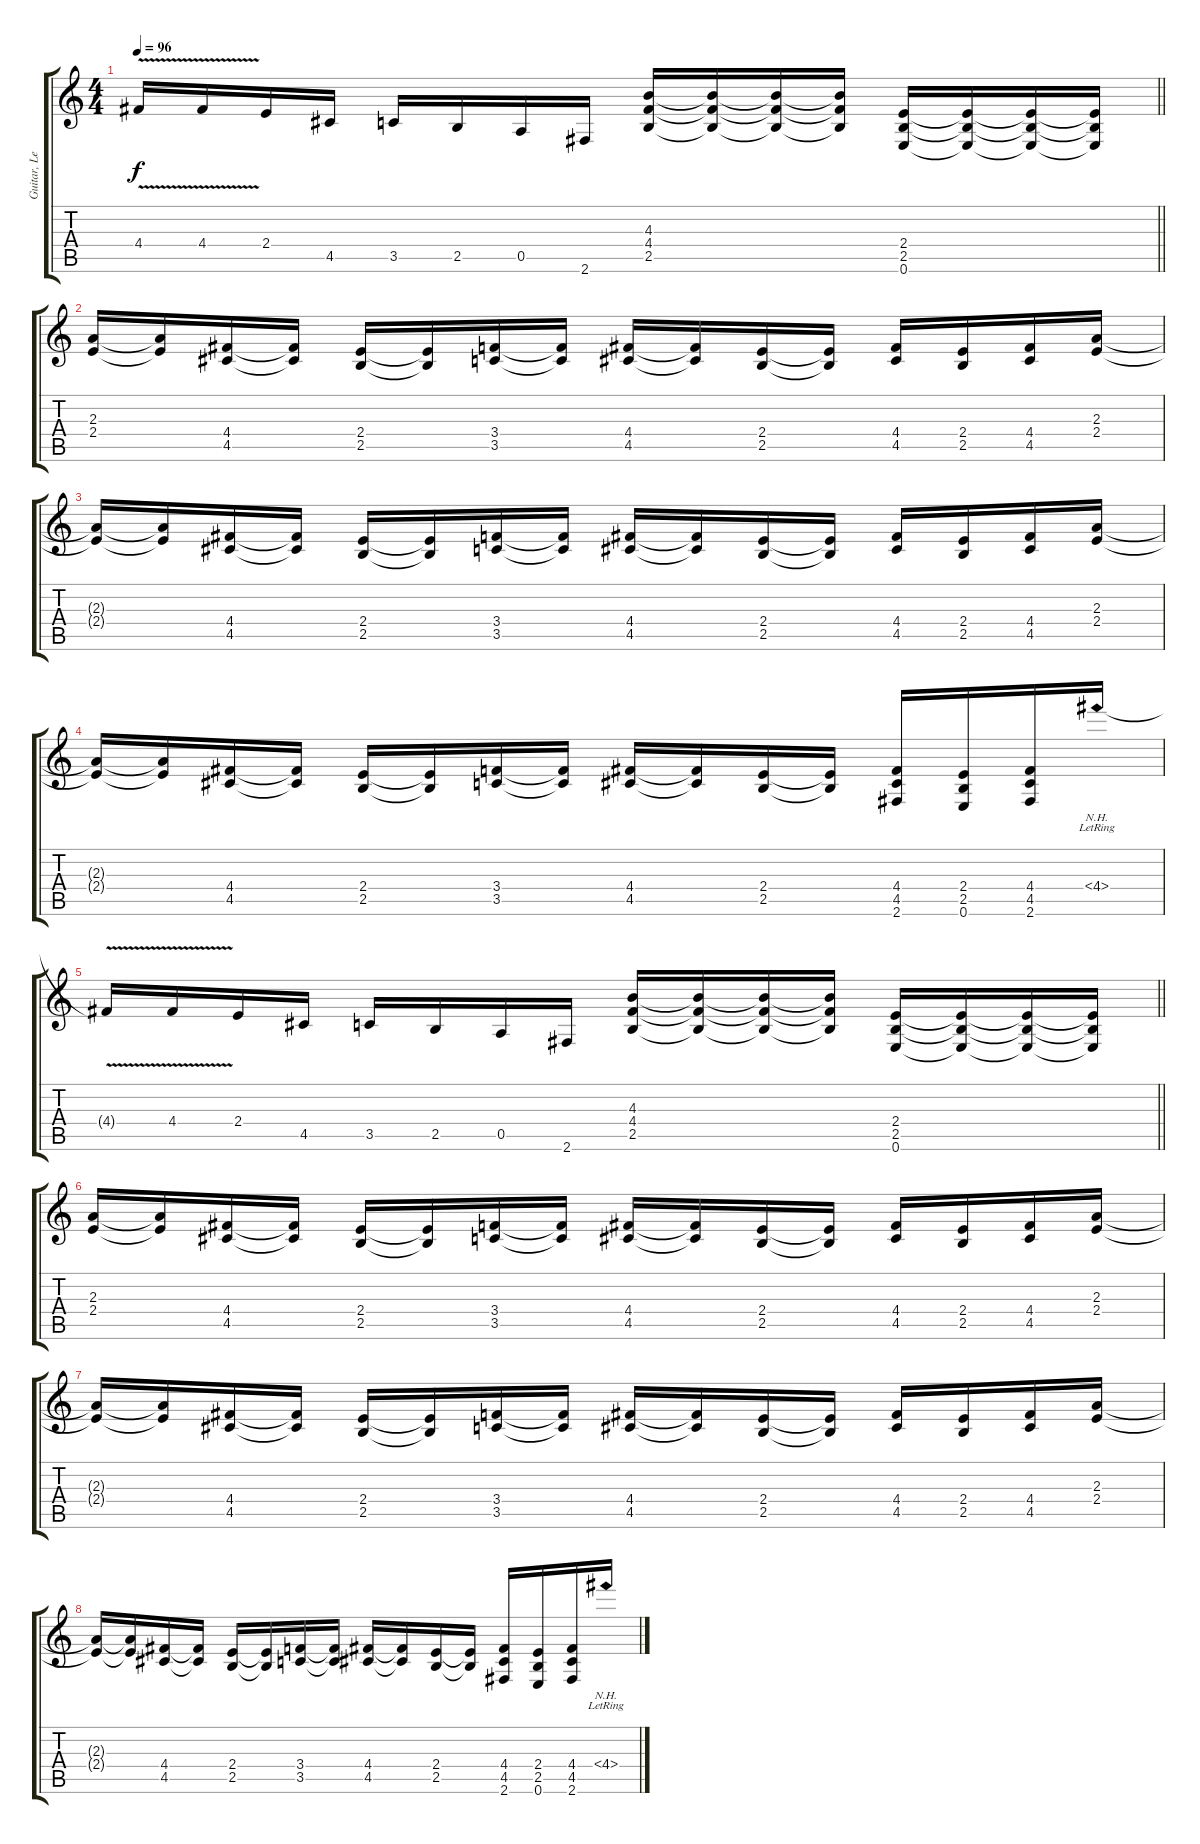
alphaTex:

\track ("Guitar, Lead" "Guitar, Le") {instrument overdrivenguitar}
\staff {score tabs}
\tuning (E4 B3 G3 D3 A2 E2) {hide}
\ts (4 4)
\tempo 96
\clef g2
\barLineRight lightlight
\ks c
4.4{v t}.16{dy f} 4.4{v}.16 2.4.16 4.5.16 3.5.16 2.5.16 0.5.16 2.6.16 (4.3 4.4 2.5).16 (4.3{t} 4.4{t} 2.5{t}).16 (4.3{t} 4.4{t} 2.5{t}).16 (4.3{t} 4.4{t} 2.5{t}).16 (2.4 2.5 0.6).16 (2.4{t} 2.5{t} 0.6{t}).16 (2.4{t} 2.5{t} 0.6{t}).16 (2.4{t} 2.5{t} 0.6{t}).16 |
(2.3 2.4).16 (2.3{t} 2.4{t}).16 (4.4 4.5).16 (4.4{t} 4.5{t}).16 (2.4 2.5).16 (2.4{t} 2.5{t}).16 (3.4 3.5).16 (3.4{t} 3.5{t}).16 (4.4 4.5).16 (4.4{t} 4.5{t}).16 (2.4 2.5).16 (2.4{t} 2.5{t}).16 (4.4 4.5).16 (2.4 2.5).16 (4.4 4.5).16 (2.3 2.4).16 |
(2.3{t} 2.4{t}).16 (2.3{t} 2.4{t}).16 (4.4 4.5).16 (4.4{t} 4.5{t}).16 (2.4 2.5).16 (2.4{t} 2.5{t}).16 (3.4 3.5).16 (3.4{t} 3.5{t}).16 (4.4 4.5).16 (4.4{t} 4.5{t}).16 (2.4 2.5).16 (2.4{t} 2.5{t}).16 (4.4 4.5).16 (2.4 2.5).16 (4.4 4.5).16 (2.3 2.4).16 |
(2.3{t} 2.4{t}).16 (2.3{t} 2.4{t}).16 (4.4 4.5).16 (4.4{t} 4.5{t}).16 (2.4 2.5).16 (2.4{t} 2.5{t}).16 (3.4 3.5).16 (3.4{t} 3.5{t}).16 (4.4 4.5).16 (4.4{t} 4.5{t}).16 (2.4 2.5).16 (2.4{t} 2.5{t}).16 (4.4 4.5 2.6).16 (2.4 2.5 0.6).16 (4.4 4.5 2.6).16 4.4{nh lr}.16 |
\barLineRight lightlight
4.4{v t}.16 4.4{v}.16 2.4.16 4.5.16 3.5.16 2.5.16 0.5.16 2.6.16 (4.3 4.4 2.5).16 (4.3{t} 4.4{t} 2.5{t}).16 (4.3{t} 4.4{t} 2.5{t}).16 (4.3{t} 4.4{t} 2.5{t}).16 (2.4 2.5 0.6).16 (2.4{t} 2.5{t} 0.6{t}).16 (2.4{t} 2.5{t} 0.6{t}).16 (2.4{t} 2.5{t} 0.6{t}).16 |
(2.3 2.4).16 (2.3{t} 2.4{t}).16 (4.4 4.5).16 (4.4{t} 4.5{t}).16 (2.4 2.5).16 (2.4{t} 2.5{t}).16 (3.4 3.5).16 (3.4{t} 3.5{t}).16 (4.4 4.5).16 (4.4{t} 4.5{t}).16 (2.4 2.5).16 (2.4{t} 2.5{t}).16 (4.4 4.5).16 (2.4 2.5).16 (4.4 4.5).16 (2.3 2.4).16 |
(2.3{t} 2.4{t}).16 (2.3{t} 2.4{t}).16 (4.4 4.5).16 (4.4{t} 4.5{t}).16 (2.4 2.5).16 (2.4{t} 2.5{t}).16 (3.4 3.5).16 (3.4{t} 3.5{t}).16 (4.4 4.5).16 (4.4{t} 4.5{t}).16 (2.4 2.5).16 (2.4{t} 2.5{t}).16 (4.4 4.5).16 (2.4 2.5).16 (4.4 4.5).16 (2.3 2.4).16 |
(2.3{t} 2.4{t}).16 (2.3{t} 2.4{t}).16 (4.4 4.5).16 (4.4{t} 4.5{t}).16 (2.4 2.5).16 (2.4{t} 2.5{t}).16 (3.4 3.5).16 (3.4{t} 3.5{t}).16 (4.4 4.5).16 (4.4{t} 4.5{t}).16 (2.4 2.5).16 (2.4{t} 2.5{t}).16 (4.4 4.5 2.6).16 (2.4 2.5 0.6).16 (4.4 4.5 2.6).16 4.4{nh lr}.16
